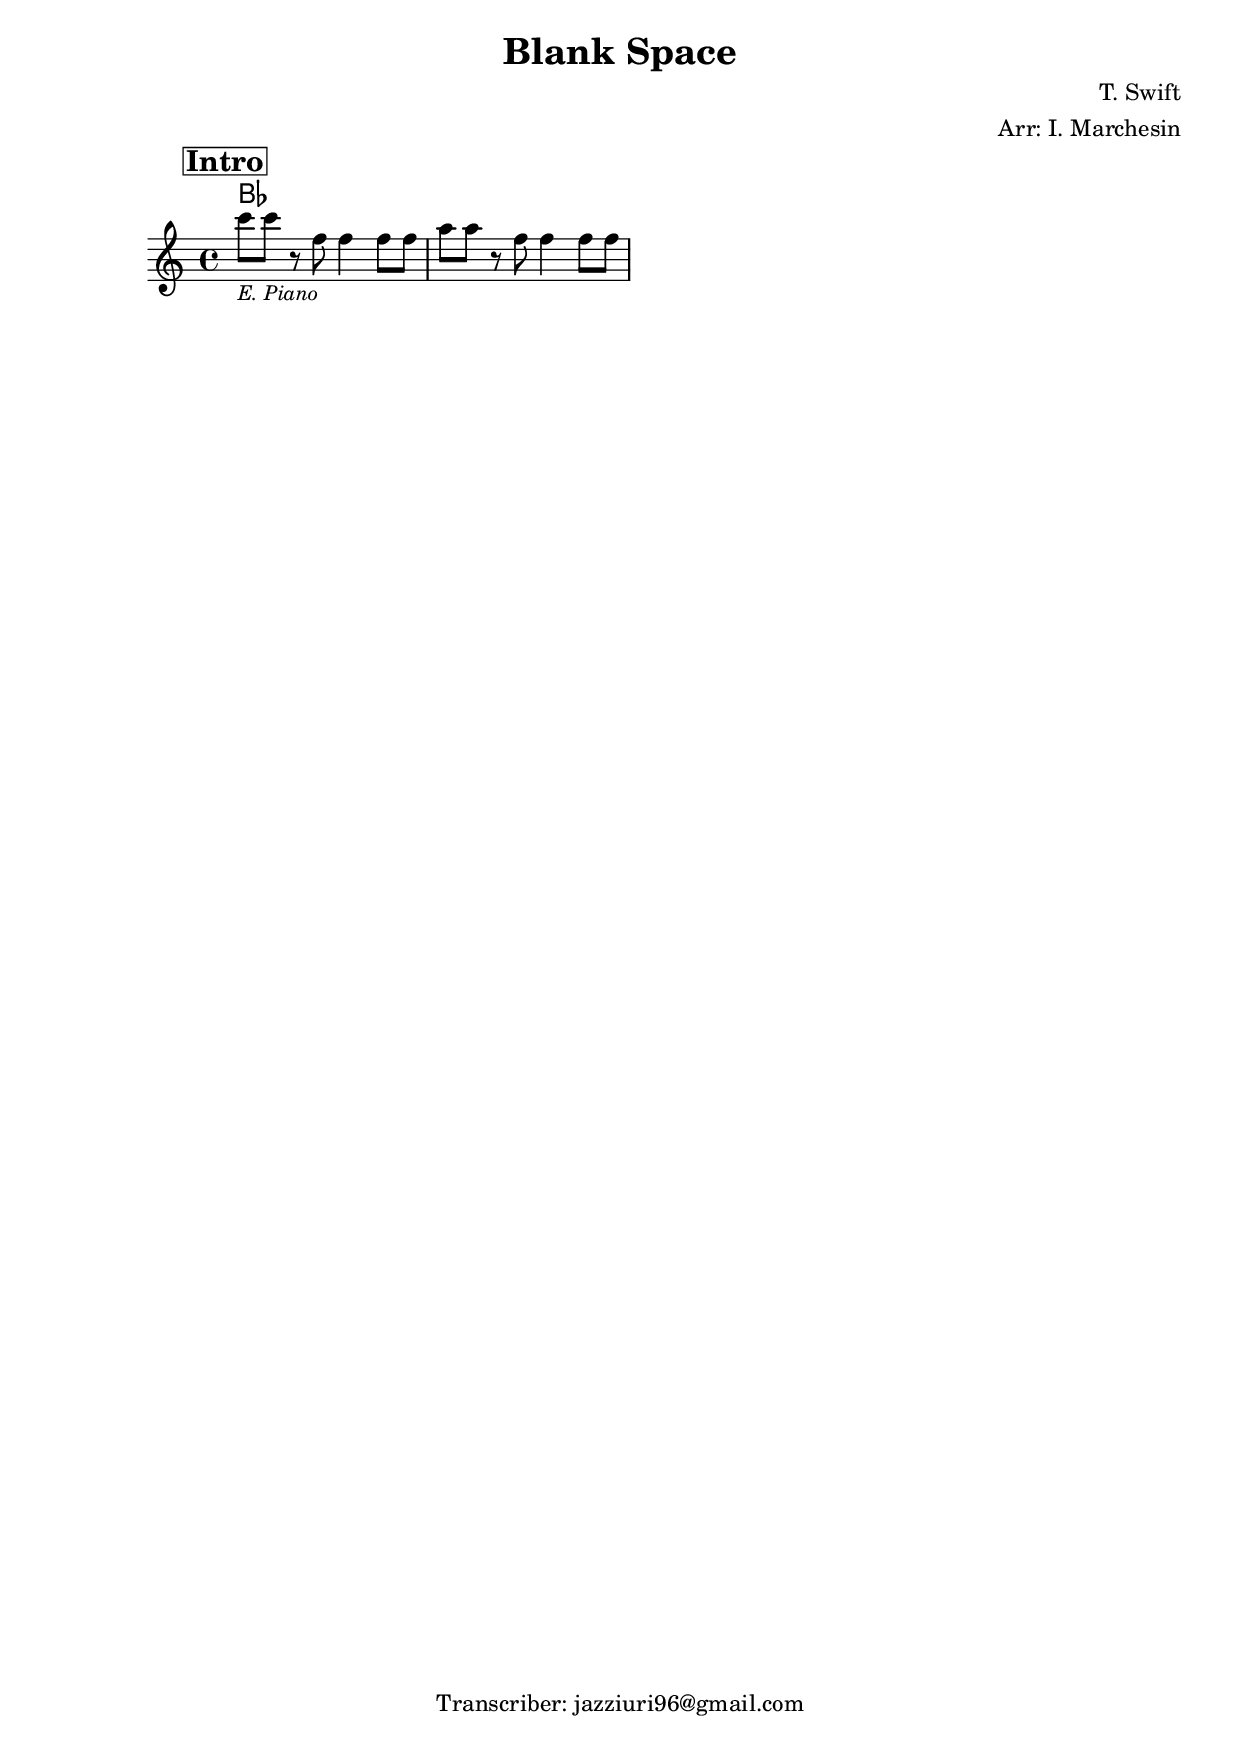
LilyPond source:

\header {
  title = "Blank Space"
  piece = " "
  composer = "T. Swift"
  arranger = "Arr: I. Marchesin"
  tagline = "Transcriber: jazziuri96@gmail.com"
}

obbligato =
\relative c' {
  \clef treble
  \key c \major
  \time 4/4

  \mark \markup {\bold \box "Intro"}
  c''8_\markup {\italic \small "E. Piano"} c r f, f4 f8 f 
  a a r f f4 f8 f
  
}

armonie = 
\chordmode {

  bes1

}

\score {
  <<
    \new ChordNames {
    \set chordChanges = ##t
    \armonie
    }
    \new Staff \obbligato
  >>
  \layout {}
  \midi {}
}
